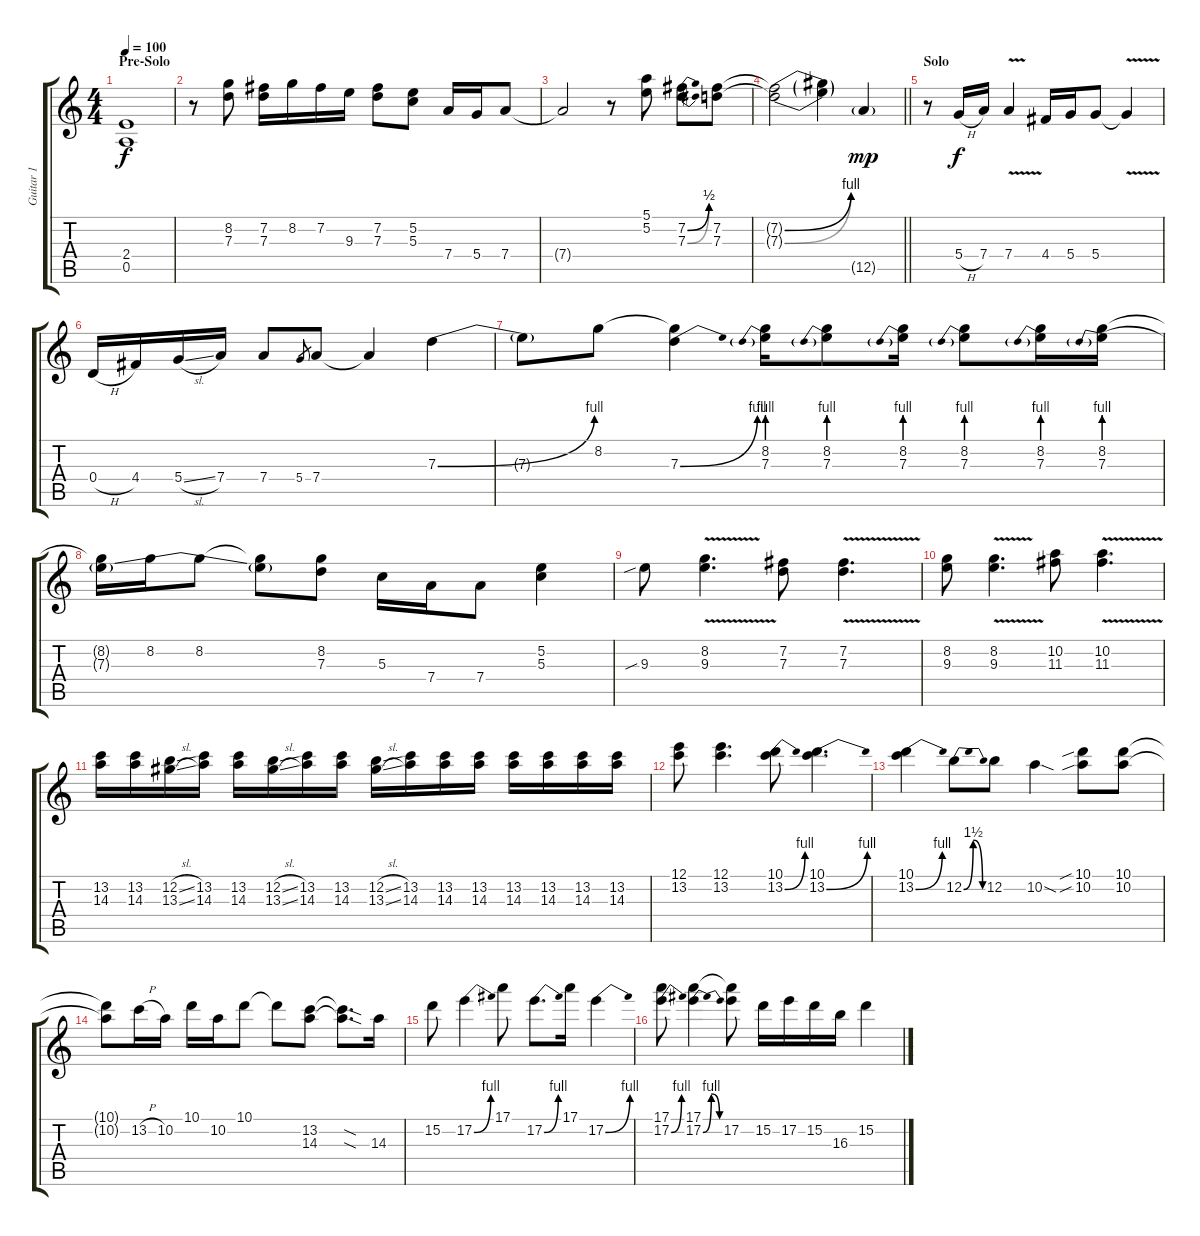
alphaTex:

\track ("Guitar 1" "Guitar 1") {instrument distortionguitar}
\staff {score tabs}
\tuning (E4 B3 G3 D3 A2 E2) {hide}
\ts (4 4)
\section ("" "Pre-Solo")
\tempo 100
\clef g2
\ks c
(2.4{t} 0.5{t}).1{dy f} |
r.8 (8.2 7.3).8 (7.2 7.3).16 8.2.16 7.2.16 9.3.16 (7.2 7.3).8 (5.2 5.3).8 7.4.16 5.4.16 7.4.8 |
7.4{t}.2 r.8 (5.1 5.2).8 (7.2{be (bend 0 0 60 2)} 7.3{be (bend 0 0 60 2)}).8 (7.2 7.3).8 |
\barLineRight lightlight
(7.2{be (bend 0 0 60 4) t} 7.3{be (bend 0 0 60 4) t}).2 (7.2{t} 7.3{t}).4 12.5{g}.4{dy mp} |
\section ("" "Solo")
r.8 5.4{h}.16{dy f} 7.4.16 7.4{v}.4 4.4.16 5.4.16 5.4.8 5.4{v t}.4 |
0.4{h}.16 4.4.16 5.4{sl}.16 7.4.16 7.4.8 5.4.8{gr} 7.4.8 7.4{t}.4 7.3{be (bend 0 0 60 4)}.4 |
7.3{t}.8 8.2.8 (8.2{t} 7.3{be (bend 0 0 60 4)}).4 (8.2 7.3{be (prebend 0 4 60 4)}).16 (8.2 7.3{be (prebend 0 4 60 4)}).8 (8.2 7.3{be (prebend 0 4 60 4)}).16 (8.2 7.3{be (prebend 0 4 60 4)}).8 (8.2 7.3{be (prebend 0 4 60 4)}).16 (8.2 7.3{be (prebend 0 4 60 4)}).16 |
(8.2{t} 7.3{t}).16 8.2.16 8.2.8 (8.2{t} 7.3{t}).8 (8.2 7.3).8 5.3.16 7.4.16 7.4.8 (5.2 5.3).4 |
9.3{sib}.8 (8.2 9.3{v}).4{d} (7.2 7.3).8 (7.2{v} 7.3{v}).4{d} |
(8.2 9.3).8 (8.2{v} 9.3).4{d} (10.2 11.3).8 (10.2{v} 11.3).4{d} |
(13.2 14.3).16 (13.2 14.3).16 (12.2{sl} 13.3{sl}).16 (13.2 14.3).16 (13.2 14.3).16 (12.2{sl} 13.3{sl}).16 (13.2 14.3).16 (13.2 14.3).16 (12.2{sl} 13.3{sl}).16 (13.2 14.3).16 (13.2 14.3).16 (13.2 14.3).16 (13.2 14.3).16 (13.2 14.3).16 (13.2 14.3).16 (13.2 14.3).16 |
(12.1 13.2).8 (12.1 13.2).4{d} (10.1 13.2{be (bend 0 0 60 4)}).8 (10.1 13.2{be (bend 0 0 60 4)}).4{d} |
(10.1 13.2{be (bend 0 0 60 4)}).4 12.2{be (bendrelease 0 0 30 6 30 6 60 0)}.8 12.2.8 10.2{sod}.4 (10.1{sib} 10.2{sib}).8 (10.1 10.2).8 |
(10.1{t} 10.2{t}).8 13.2{h}.16 10.2.16 10.1.16 10.2.16 10.1.8 10.1{t}.8 (13.2 14.3).8 (13.2{sod t} 14.3{sod t}).8{d} 14.3.16 |
15.2.8 17.2{be (bend 0 0 60 4)}.4 17.1.8 17.2{be (bend 0 0 60 4)}.8{d} 17.1.16 17.2{be (bend 0 0 60 4)}.4 |
(17.1 17.2{be (bend 0 0 60 4)}).8 (17.1 17.2{be (bendrelease 0 0 30 4 30 4 60 0)}).4 (17.1{t} 17.2).8 15.2.16 17.2.16 15.2.16 16.3.16 15.2.4
